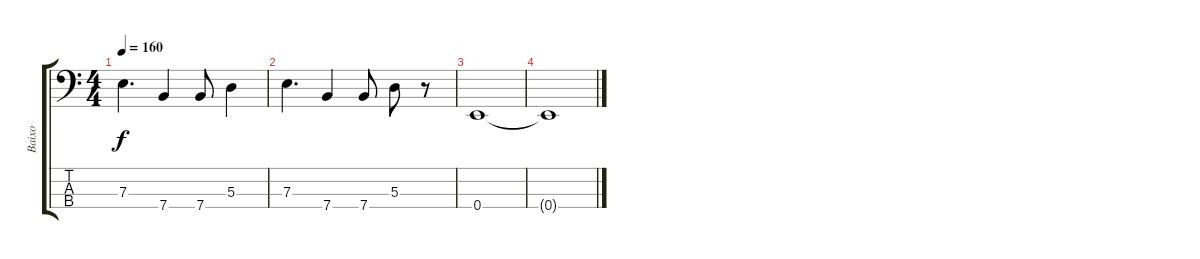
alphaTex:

\track ("Baixo" "Baixo") {instrument electricbassfinger}
\staff {score tabs}
\tuning (G2 D2 A1 E1) {hide}
\ts (4 4)
\tempo 160
\clef f4
\ks c
7.3.4{d dy f} 7.4.4 7.4.8 5.3.4 |
7.3.4{d} 7.4.4 7.4.8 5.3.8 r.8 |
0.4.1 |
0.4{t}.1
